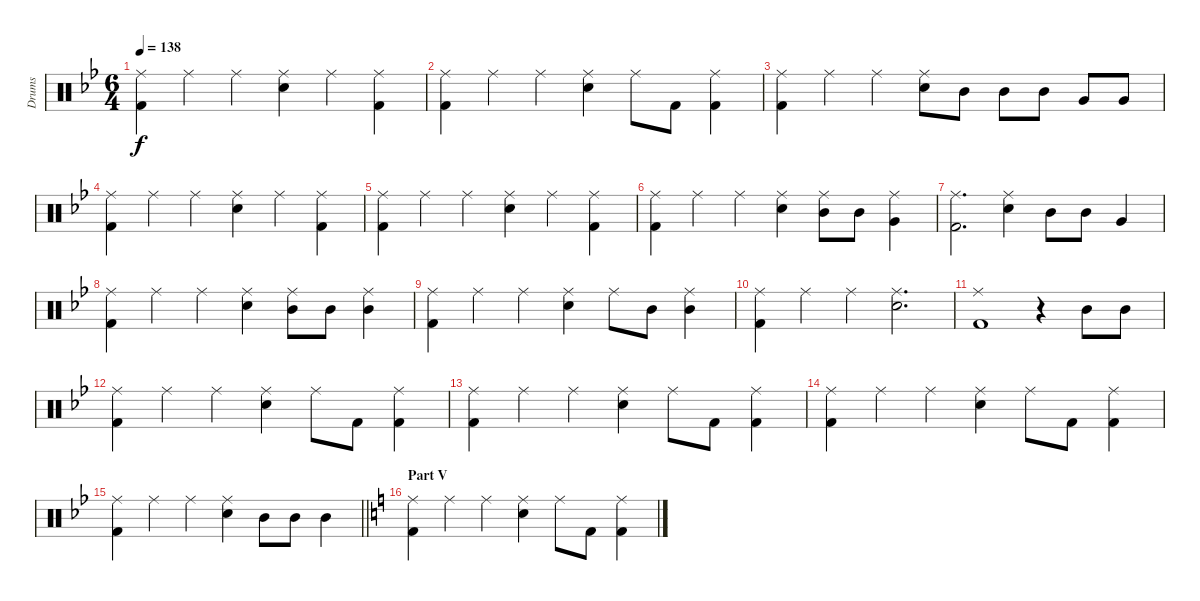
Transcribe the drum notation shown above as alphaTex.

\track ("Drums" "Drums") {instrument percussion}
\staff {score}
\articulation defaults
\ts (6 4)
\tempo 138
\clef neutral
\ks gminor
("Ride (middle)" "Kick (hit) 2").4{dy f} "Ride (middle)".4 "Ride (middle)".4 ("Ride (middle)" "Snare (hit) 2").4 "Ride (middle)".4 ("Ride (middle)" "Kick (hit) 2").4 |
("Ride (middle)" "Kick (hit) 2").4 "Ride (middle)".4 "Ride (middle)".4 ("Ride (middle)" "Snare (hit) 2").4 "Ride (middle)".8 "Kick (hit) 2".8 ("Ride (middle)" "Kick (hit) 2").4 |
("Ride (middle)" "Kick (hit) 2").4 "Ride (middle)".4 "Ride (middle)".4 ("Ride (middle)" "Snare (hit) 2").8 "Mid Tom (hit)".8 "Mid Tom (hit)".8 "Mid Tom (hit)".8 "Very Low Tom (hit)".8 "Very Low Tom (hit)".8 |
("Ride (middle)" "Kick (hit) 2").4 "Ride (middle)".4 "Ride (middle)".4 ("Ride (middle)" "Snare (hit) 2").4 "Ride (middle)".4 ("Ride (middle)" "Kick (hit) 2").4 |
("Ride (middle)" "Kick (hit) 2").4 "Ride (middle)".4 "Ride (middle)".4 ("Ride (middle)" "Snare (hit) 2").4 "Ride (middle)".4 ("Ride (middle)" "Kick (hit) 2").4 |
("Ride (middle)" "Kick (hit) 2").4 "Ride (middle)".4 "Ride (middle)".4 ("Ride (middle)" "Snare (hit) 2").4 ("Ride (middle)" "Mid Tom (hit)").8 "Mid Tom (hit)".8 ("Ride (middle)" "Very Low Tom (hit)").4 |
("Ride (middle)" "Kick (hit) 2").2{d} ("Ride (middle)" "Snare (hit) 2").4 "Mid Tom (hit)".8 "Mid Tom (hit)".8 "Very Low Tom (hit)".4 |
("Ride (middle)" "Kick (hit) 2").4 "Ride (middle)".4 "Ride (middle)".4 ("Ride (middle)" "Snare (hit) 2").4 ("Ride (middle)" "Mid Tom (hit)").8 "Mid Tom (hit)".8 ("Ride (middle)" "Mid Tom (hit)").4 |
("Ride (middle)" "Kick (hit) 2").4 "Ride (middle)".4 "Ride (middle)".4 ("Ride (middle)" "Snare (hit) 2").4 "Ride (middle)".8 "Mid Tom (hit)".8 ("Ride (middle)" "Mid Tom (hit)").4 |
("Ride (middle)" "Kick (hit) 2").4 "Ride (middle)".4 "Ride (middle)".4 ("Ride (middle)" "Snare (hit) 2").2{d} |
("Ride (middle)" "Kick (hit) 2").1 r.4 "Mid Tom (hit)".8 "Mid Tom (hit)".8 |
("Ride (middle)" "Kick (hit) 2").4 "Ride (middle)".4 "Ride (middle)".4 ("Ride (middle)" "Snare (hit) 2").4 "Ride (middle)".8 "Kick (hit) 2".8 ("Ride (middle)" "Kick (hit) 2").4 |
("Ride (middle)" "Kick (hit) 2").4 "Ride (middle)".4 "Ride (middle)".4 ("Ride (middle)" "Snare (hit) 2").4 "Ride (middle)".8 "Kick (hit) 2".8 ("Ride (middle)" "Kick (hit) 2").4 |
("Ride (middle)" "Kick (hit) 2").4 "Ride (middle)".4 "Ride (middle)".4 ("Ride (middle)" "Snare (hit) 2").4 "Ride (middle)".8 "Kick (hit) 2".8 ("Ride (middle)" "Kick (hit) 2").4 |
\barLineRight lightlight
("Ride (middle)" "Kick (hit) 2").4 "Ride (middle)".4 "Ride (middle)".4 ("Ride (middle)" "Snare (hit) 2").4 "Mid Tom (hit)".8 "Mid Tom (hit)".8 "Mid Tom (hit)".4 |
\section ("" "Part V")
\ks c
("Ride (middle)" "Kick (hit) 2").4 "Ride (middle)".4 "Ride (middle)".4 ("Ride (middle)" "Snare (hit) 2").4 "Ride (middle)".8 "Kick (hit) 2".8 ("Ride (middle)" "Kick (hit) 2").4
